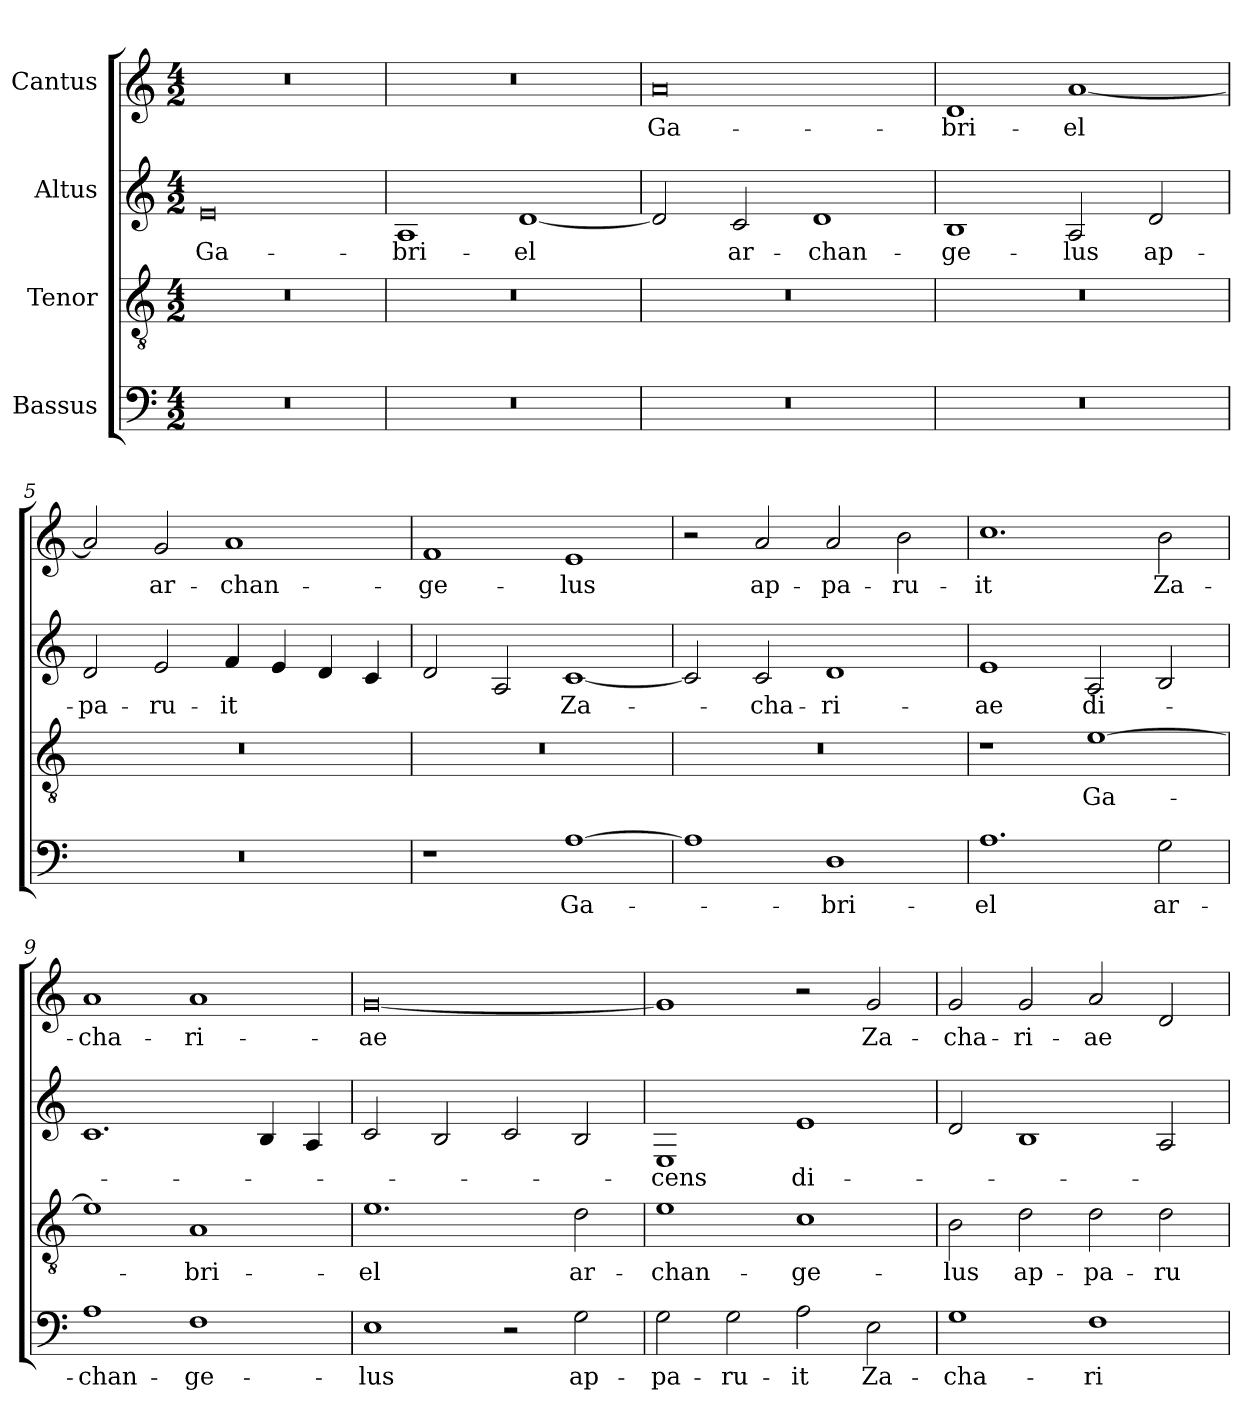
**kern	**text	**kern	**text	**kern	**text	**kern	**text
*part4	*part4	*part3	*part3	*part2	*part2	*part1	*part1
*staff4	*staff4	*staff3	*staff3	*staff2	*staff2	*staff1	*staff1
*I"Bassus	*	*I"Tenor	*	*I"Altus	*	*I"Cantus	*
*clefF4	*	*clefGv2	*	*clefG2	*	*clefG2	*
*k[]	*	*k[]	*	*k[]	*	*k[]	*
*M4/2	*	*M4/2	*	*M4/2	*	*M4/2	*
=1	=1	=1	=1	=1	=1	=1	=1
0r	.	0r	.	0e/	Ga-	0r	.
=2	=2	=2	=2	=2	=2	=2	=2
0r	.	0r	.	1A/	-bri-	0r	.
.	.	.	.	[1d/	-el	.	.
=3	=3	=3	=3	=3	=3	=3	=3
0r	.	0r	.	2d/]	.	0a/	Ga-
.	.	.	.	2c/	ar-	.	.
.	.	.	.	1d/	-chan-	.	.
=4	=4	=4	=4	=4	=4	=4	=4
0r	.	0r	.	1B/	-ge-	1d/	-bri-
.	.	.	.	2A/	-lus	[1a/	-el
.	.	.	.	2d/	ap-	.	.
=5	=5	=5	=5	=5	=5	=5	=5
0r	.	0r	.	2d/	-pa-	2a/]	.
.	.	.	.	2e/	-ru-	2g/	ar-
.	.	.	.	4f/	-it	1a/	-chan-
.	.	.	.	4e/	.	.	.
.	.	.	.	4d/	.	.	.
.	.	.	.	4c/	.	.	.
=6	=6	=6	=6	=6	=6	=6	=6
1r	.	0r	.	2d/	.	1f/	-ge-
.	.	.	.	2A/	.	.	.
[1A\	Ga-	.	.	[1c/	Za-	1e/	-lus
=7	=7	=7	=7	=7	=7	=7	=7
1A\]	.	0r	.	2c/]	.	2r	.
.	.	.	.	2c/	-cha-	2a/	ap-
1D\	-bri-	.	.	1d/	-ri-	2a/	-pa-
.	.	.	.	.	.	2b\	-ru-
=8	=8	=8	=8	=8	=8	=8	=8
1.A\	-el	1r	.	1e/	-ae	1.cc\	-it
.	.	[1e\	Ga-	2A/	di-	.	.
2G\	ar-	.	.	2B/	.	2b\	Za-
=9	=9	=9	=9	=9	=9	=9	=9
1A\	-chan-	1e\]	.	1.c/	.	1a/	-cha-
1F\	-ge-	1A/	-bri-	.	.	1a/	-ri-
.	.	.	.	4B/	.	.	.
.	.	.	.	4A/	.	.	.
=10	=10	=10	=10	=10	=10	=10	=10
1E\	-lus	1.e\	-el	2c/	.	[0g/	-ae
.	.	.	.	2B/	.	.	.
2r	.	.	.	2c/	.	.	.
2G\	ap-	2d\	ar-	2B/	.	.	.
=11	=11	=11	=11	=11	=11	=11	=11
2G\	-pa-	1e\	-chan-	1E/	-cens	1g/]	.
2G\	-ru-	.	.	.	.	.	.
2A\	-it	1c\	-ge-	1e/	di-	2r	.
2E\	Za-	.	.	.	.	2g/	Za-
=12	=12	=12	=12	=12	=12	=12	=12
1G\	-cha-	2B\	-lus	2d/	.	2g/	-cha-
.	.	2d\	ap-	1B/	.	2g/	-ri-
1F\	-ri-	2d\	-pa-	.	.	2a/	-ae
.	.	2d\	-ru-	2A/	.	2d/	.
=	=	=	=	=	=	=	=
*-	*-	*-	*-	*-	*-	*-	*-
